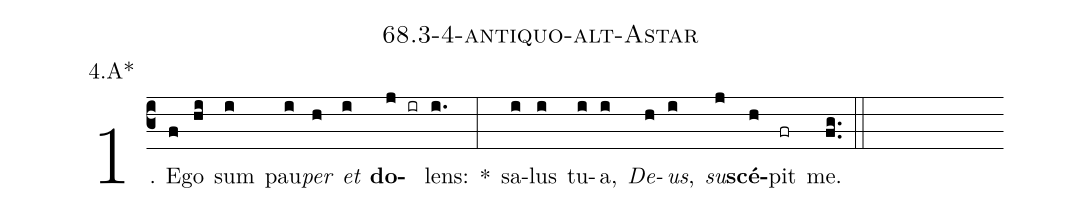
name: 68.3-4-antiquo-alt-Astar;
annotation: 4.A*;
%%
(c3)1. E(f)go(hi) sum(i) pau(i)<i>per</i>(h) <i>et</i>(i) <b>do</b>(j ir)lens:(i.) *(:) sa(i)lus(i) tu(i)a,(i) <i>De</i>(h)<i>us</i>,(i) <i>su</i>(j)<b>scé</b>(h)pit(fr) me.(fg..) (::)


%E(i) u(h) o(i) u(j) a(h) e.(fg..) (::)
